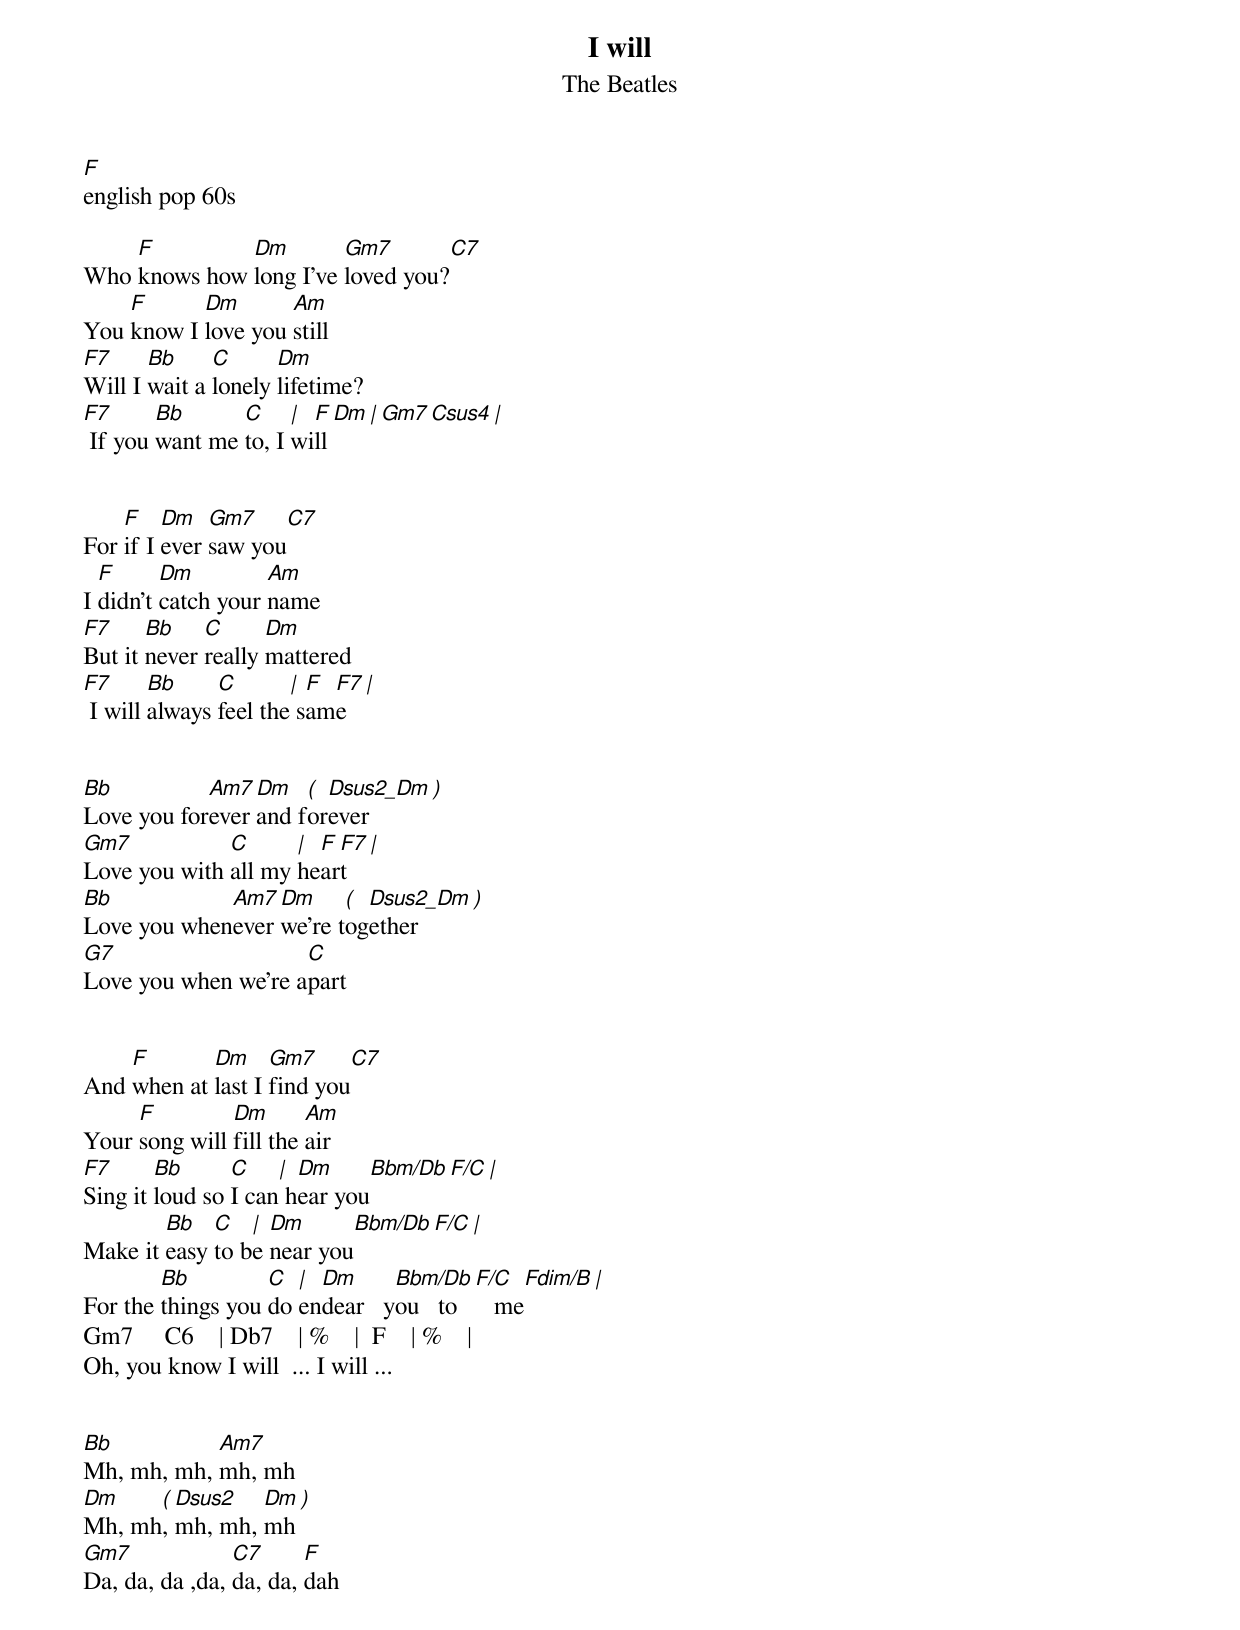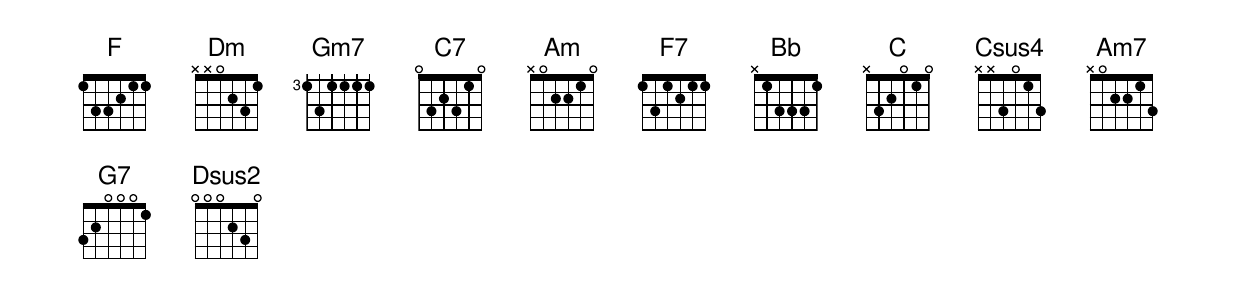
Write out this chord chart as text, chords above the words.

I will
The Beatles
F
english pop 60s

    F         Dm        Gm7       C7
Who knows how long I've loved you?
    F      Dm       Am
You know I love you still
F7     Bb     C      Dm
Will I wait a lonely lifetime?
F7      Bb      C     | F   Dm   | Gm7  Csus4  |
 If you want me to, I will


    F    Dm   Gm7     C7
For if I ever saw you
  F      Dm         Am
I didn't catch your name
F7     Bb    C      Dm
But it never really mattered
F7      Bb     C       | F F7 |
 I will always feel the same


Bb          Am7  Dm   ( Dsus2_Dm   )
Love you forever and forever
Gm7           C      | F F7 |
Love you with all my heart
Bb           Am7  Dm     ( Dsus2_Dm   )
Love you whenever we're together
G7                   C
Love you when we're apart


    F       Dm     Gm7      C7
And when at last I find you
     F         Dm       Am
Your song will fill the air
F7      Bb      C    | Dm      Bbm/Db    F/C   |
Sing it loud so I can hear you
        Bb   C   | Dm      Bbm/Db    F/C    |
Make it easy to be near you
        Bb         C  | Dm      Bbm/Db   F/C    Fdim/B   |
For the things you do endear   you   to     me
Gm7     C6    | Db7    | %    |  F    | %    |
Oh, you know I will  ... I will ...


Bb          Am7
Mh, mh, mh, mh, mh
Dm    ( Dsus2   Dm )
Mh, mh, mh, mh, mh
Gm7             C7      F
Da, da, da ,da, da, da, dah
